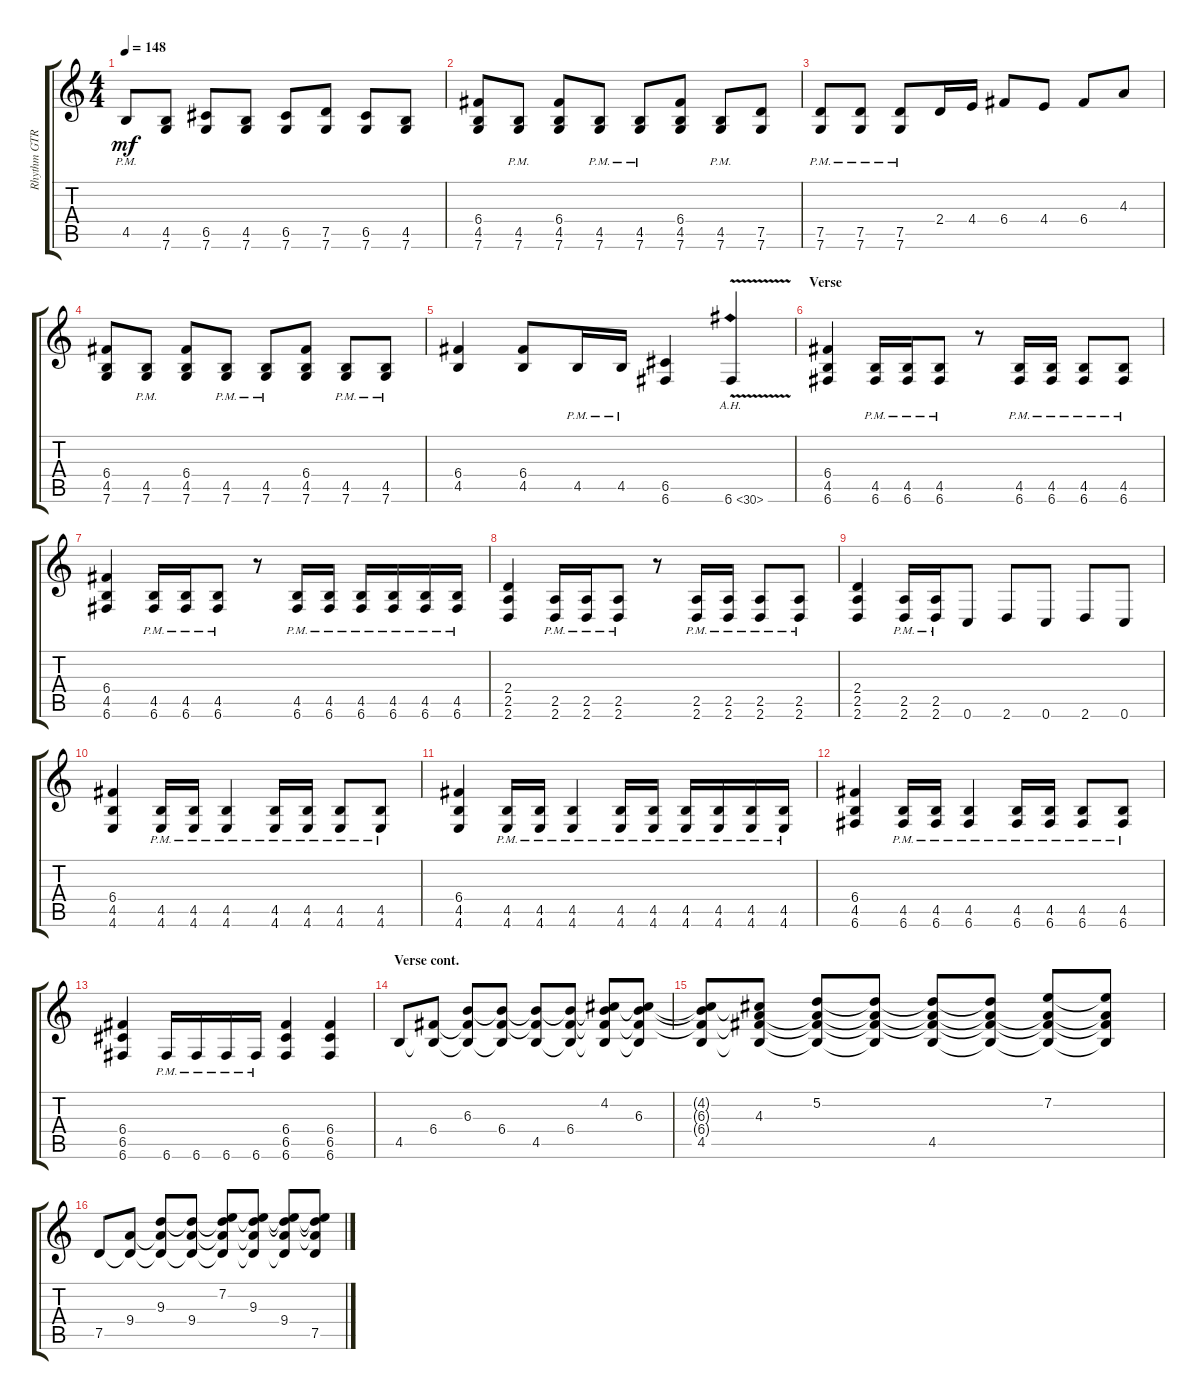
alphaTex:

\track ("Rhythm GTR 2" "Rhythm GTR") {instrument distortionguitar}
\staff {score tabs}
\tuning (D4 A3 F3 C3 G2 C2) {hide}
\ts (4 4)
\tempo 148
\clef g2
\ks c
4.5{pm}.8{dy mf} (4.5 7.6).8 (6.5 7.6).8 (4.5 7.6).8 (6.5 7.6).8 (7.5 7.6).8 (6.5 7.6).8 (4.5 7.6).8 |
(6.4 4.5 7.6).8 (4.5{pm} 7.6{pm}).8 (6.4 4.5 7.6).8 (4.5{pm} 7.6{pm}).8 (4.5{pm} 7.6{pm}).8 (6.4 4.5 7.6).8 (4.5{pm} 7.6{pm}).8 (7.5 7.6).8 |
(7.5{pm} 7.6{pm}).8 (7.5{pm} 7.6{pm}).8 (7.5{pm} 7.6{pm}).8 2.4.16 4.4.16 6.4.8 4.4.8 6.4.8 4.3.8 |
(6.4 4.5 7.6).8 (4.5{pm} 7.6{pm}).8 (6.4 4.5 7.6).8 (4.5{pm} 7.6{pm}).8 (4.5{pm} 7.6{pm}).8 (6.4 4.5 7.6).8 (4.5{pm} 7.6{pm}).8 (4.5{pm} 7.6{pm}).8 |
(6.4 4.5).4 (6.4 4.5).8 4.5{pm}.16 4.5{pm}.16 (6.5 6.6).4 6.6{ah 24 v}.4 |
\section ("" "Verse")
(6.4 4.5 6.6).4 (4.5{pm} 6.6{pm}).16 (4.5{pm} 6.6{pm}).16 (4.5{pm} 6.6{pm}).8 r.8 (4.5{pm} 6.6{pm}).16 (4.5{pm} 6.6{pm}).16 (4.5{pm} 6.6{pm}).8 (4.5{pm} 6.6{pm}).8 |
(6.4 4.5 6.6).4 (4.5{pm} 6.6{pm}).16 (4.5{pm} 6.6{pm}).16 (4.5{pm} 6.6{pm}).8 r.8 (4.5{pm} 6.6{pm}).16 (4.5{pm} 6.6{pm}).16 (4.5{pm} 6.6{pm}).16 (4.5{pm} 6.6{pm}).16 (4.5{pm} 6.6{pm}).16 (4.5{pm} 6.6{pm}).16 |
(2.4 2.5 2.6).4 (2.5{pm} 2.6{pm}).16 (2.5{pm} 2.6{pm}).16 (2.5{pm} 2.6{pm}).8 r.8 (2.5{pm} 2.6{pm}).16 (2.5{pm} 2.6{pm}).16 (2.5{pm} 2.6{pm}).8 (2.5{pm} 2.6{pm}).8 |
(2.4 2.5 2.6).4 (2.5{pm} 2.6{pm}).16 (2.5{pm} 2.6{pm}).16 0.6.8 2.6.8 0.6.8 2.6.8 0.6.8 |
(6.4 4.5 4.6).4 (4.5{pm} 4.6{pm}).16 (4.5{pm} 4.6{pm}).16 (4.5{pm} 4.6{pm}).4 (4.5{pm} 4.6{pm}).16 (4.5{pm} 4.6{pm}).16 (4.5{pm} 4.6{pm}).8 (4.5{pm} 4.6{pm}).8 |
(6.4 4.5 4.6).4 (4.5{pm} 4.6{pm}).16 (4.5{pm} 4.6{pm}).16 (4.5{pm} 4.6{pm}).4 (4.5{pm} 4.6{pm}).16 (4.5{pm} 4.6{pm}).16 (4.5{pm} 4.6{pm}).16 (4.5{pm} 4.6{pm}).16 (4.5{pm} 4.6{pm}).16 (4.5{pm} 4.6{pm}).16 |
(6.4 4.5 6.6).4 (4.5{pm} 6.6{pm}).16 (4.5{pm} 6.6{pm}).16 (4.5{pm} 6.6{pm}).4 (4.5{pm} 6.6{pm}).16 (4.5{pm} 6.6{pm}).16 (4.5{pm} 6.6{pm}).8 (4.5{pm} 6.6{pm}).8 |
(6.4 6.5 6.6).4 6.6{pm}.16 6.6{pm}.16 6.6{pm}.16 6.6{pm}.16 (6.4 6.5 6.6).4 (6.4 6.5 6.6).4 |
\section ("" "Verse cont.")
4.5.8 (6.4 4.5{t}).8 (6.3 6.4{t} 4.5{t}).8 (6.3{t} 6.4 4.5{t}).8 (6.3{t} 6.4{t} 4.5).8 (6.3{t} 6.4 4.5{t}).8 (4.2 6.3{t} 6.4{t} 4.5{t}).8 (4.2{t} 6.3 6.4{t} 4.5{t}).8 |
(4.2{t} 6.3{t} 6.4{t} 4.5).8 (4.2{t} 4.3 6.4{t} 4.5{t}).8 (5.2 4.3{t} 6.4{t} 4.5{t}).8 (5.2{t} 4.3{t} 6.4{t} 4.5{t}).8 (5.2{t} 4.3{t} 6.4{t} 4.5).8 (5.2{t} 4.3{t} 6.4{t} 4.5{t}).8 (7.2 4.3{t} 6.4{t} 4.5{t}).8 (7.2{t} 4.3{t} 6.4{t} 4.5{t}).8 |
7.5.8 (9.4 7.5{t}).8 (9.3 9.4{t} 7.5{t}).8 (9.3{t} 9.4 7.5{t}).8 (7.2 9.3{t} 9.4{t} 7.5{t}).8 (7.2{t} 9.3 9.4{t} 7.5{t}).8 (7.2{t} 9.3{t} 9.4 7.5{t}).8 (7.2{t} 9.3{t} 9.4{t} 7.5).8
